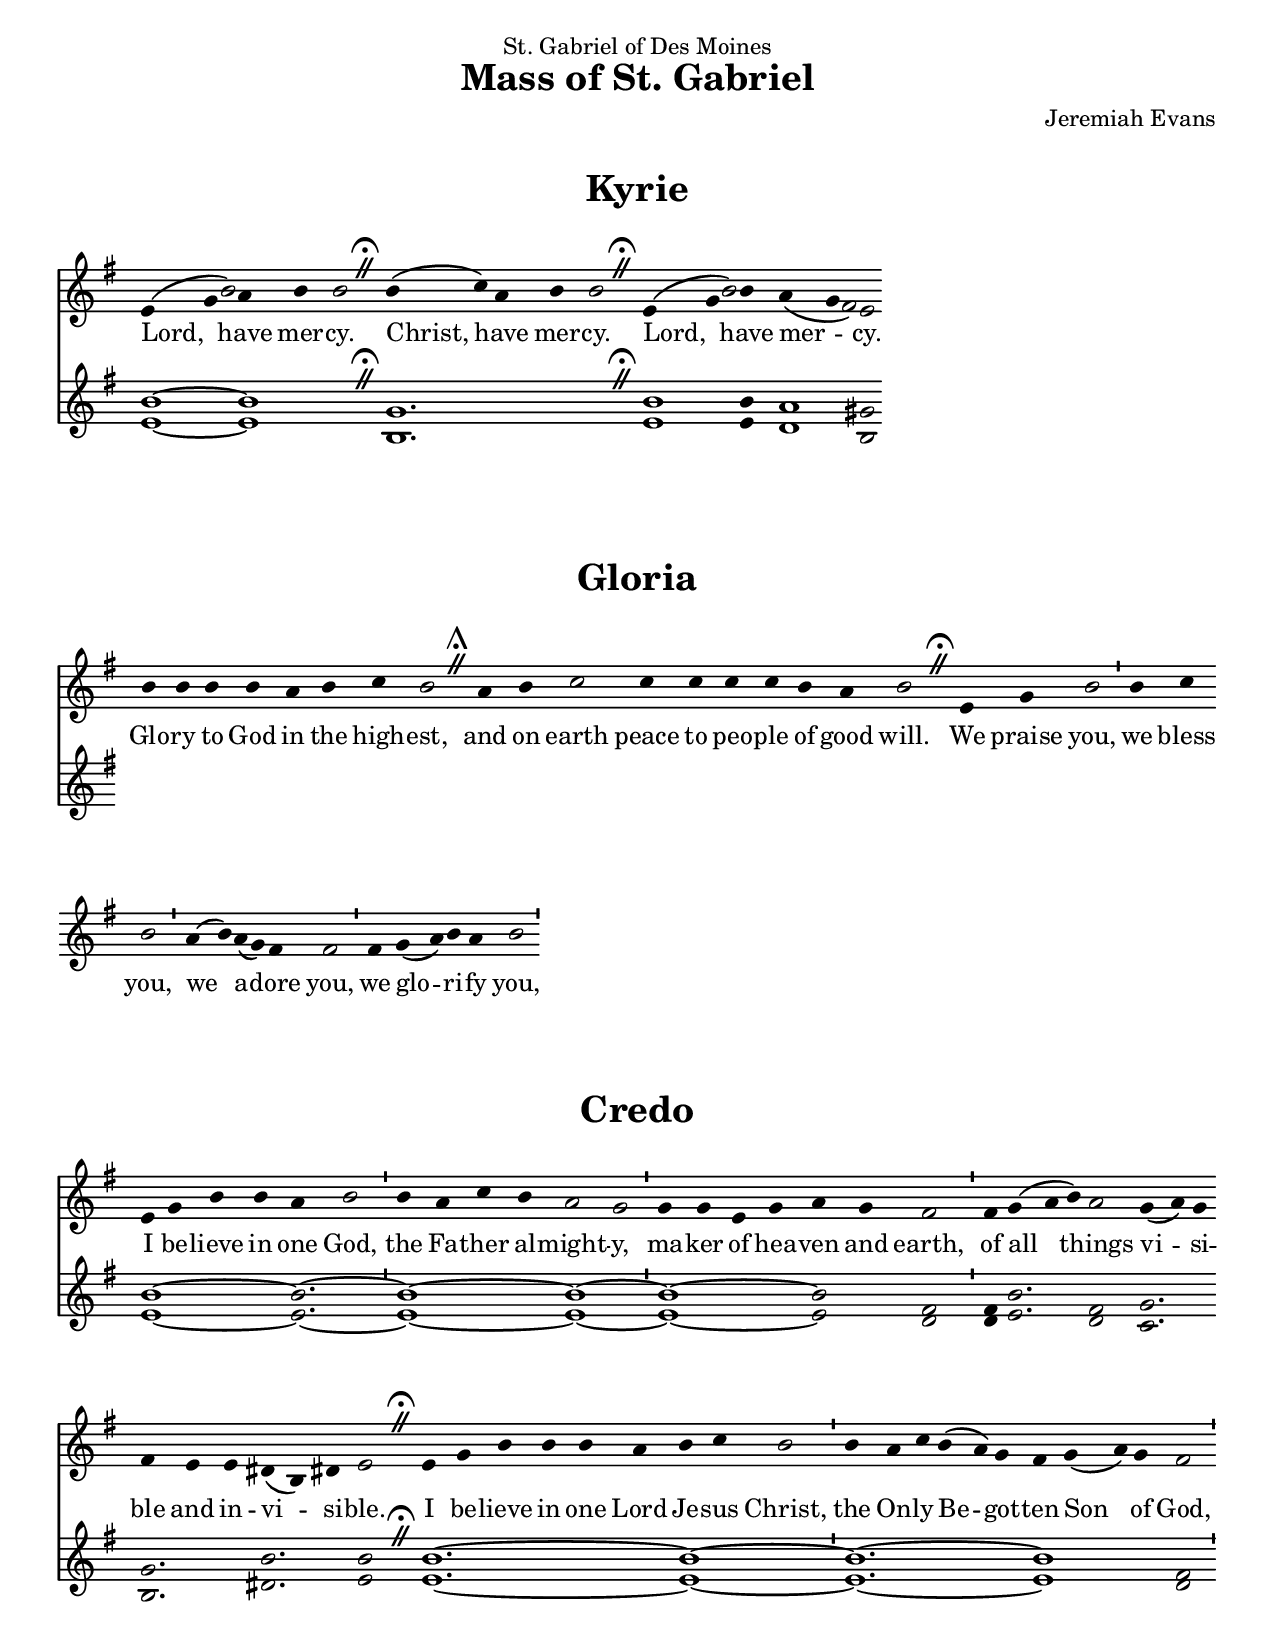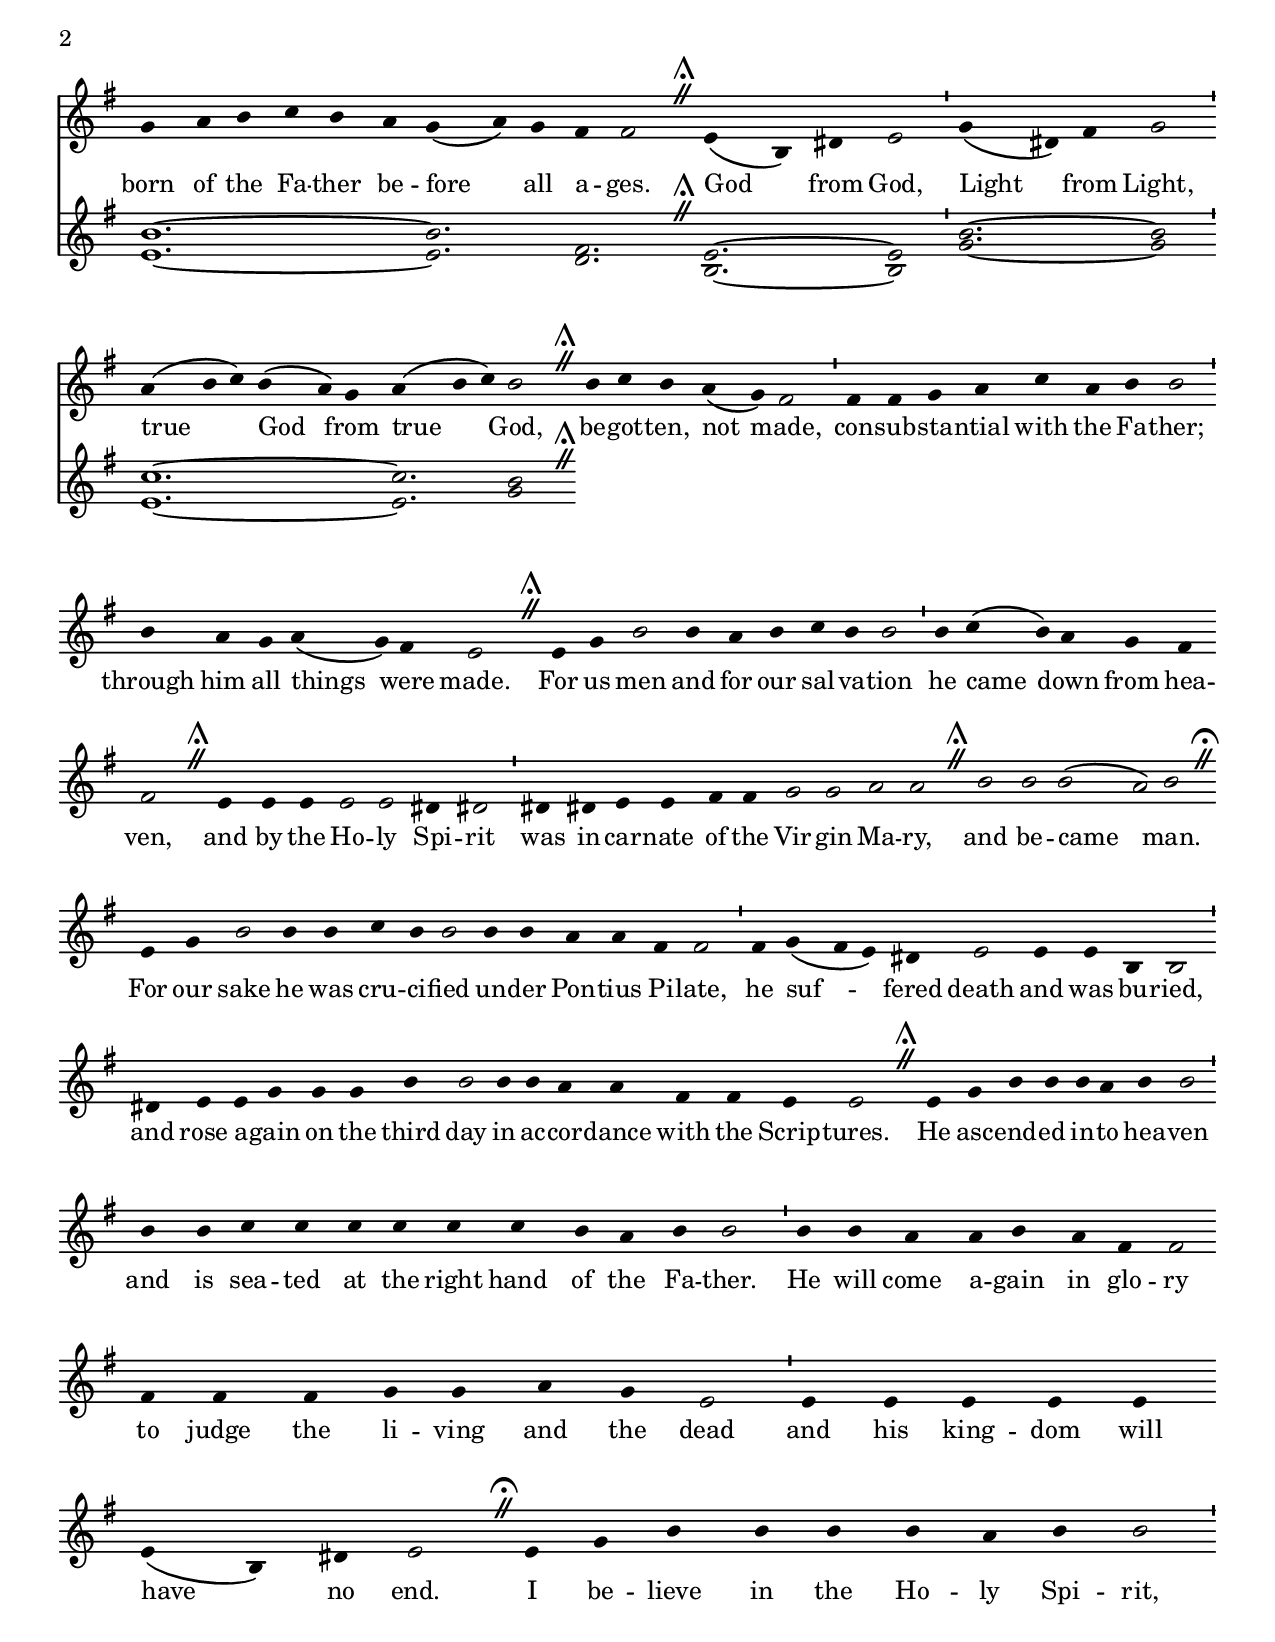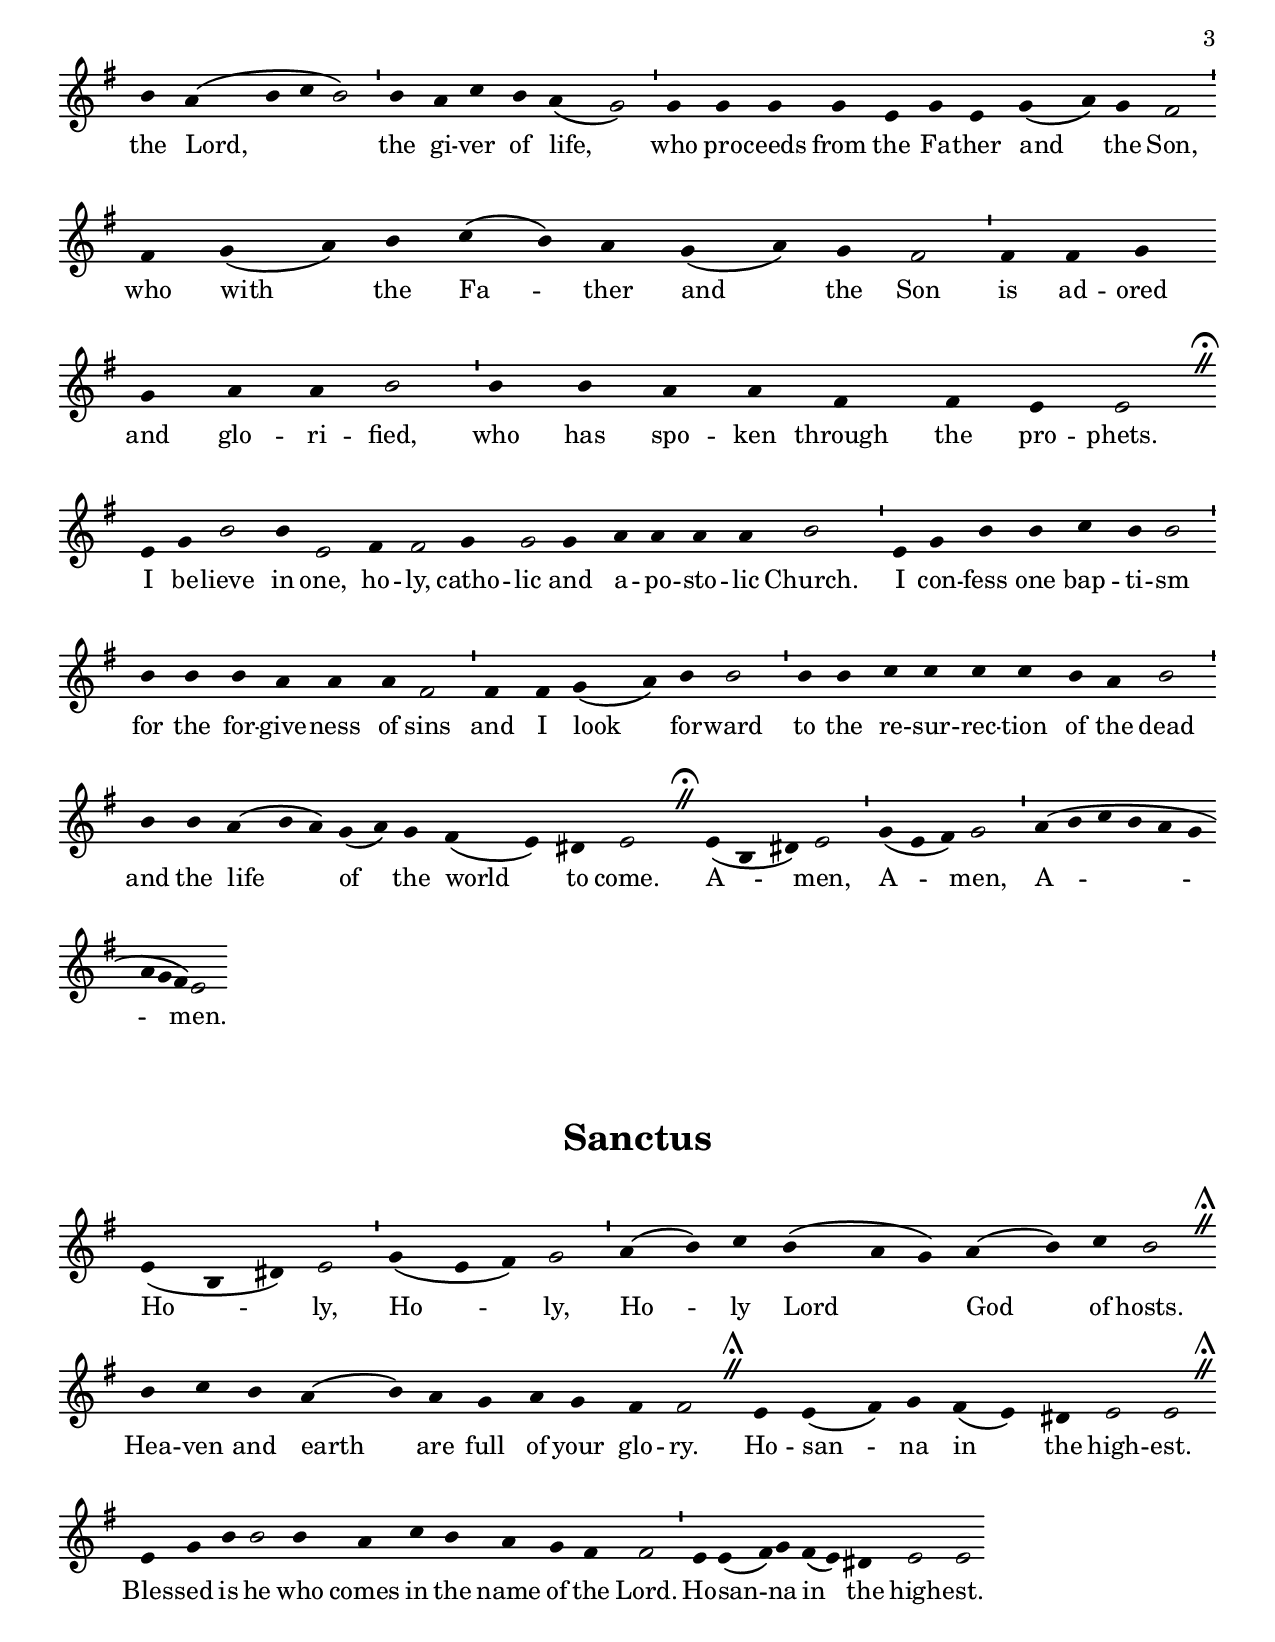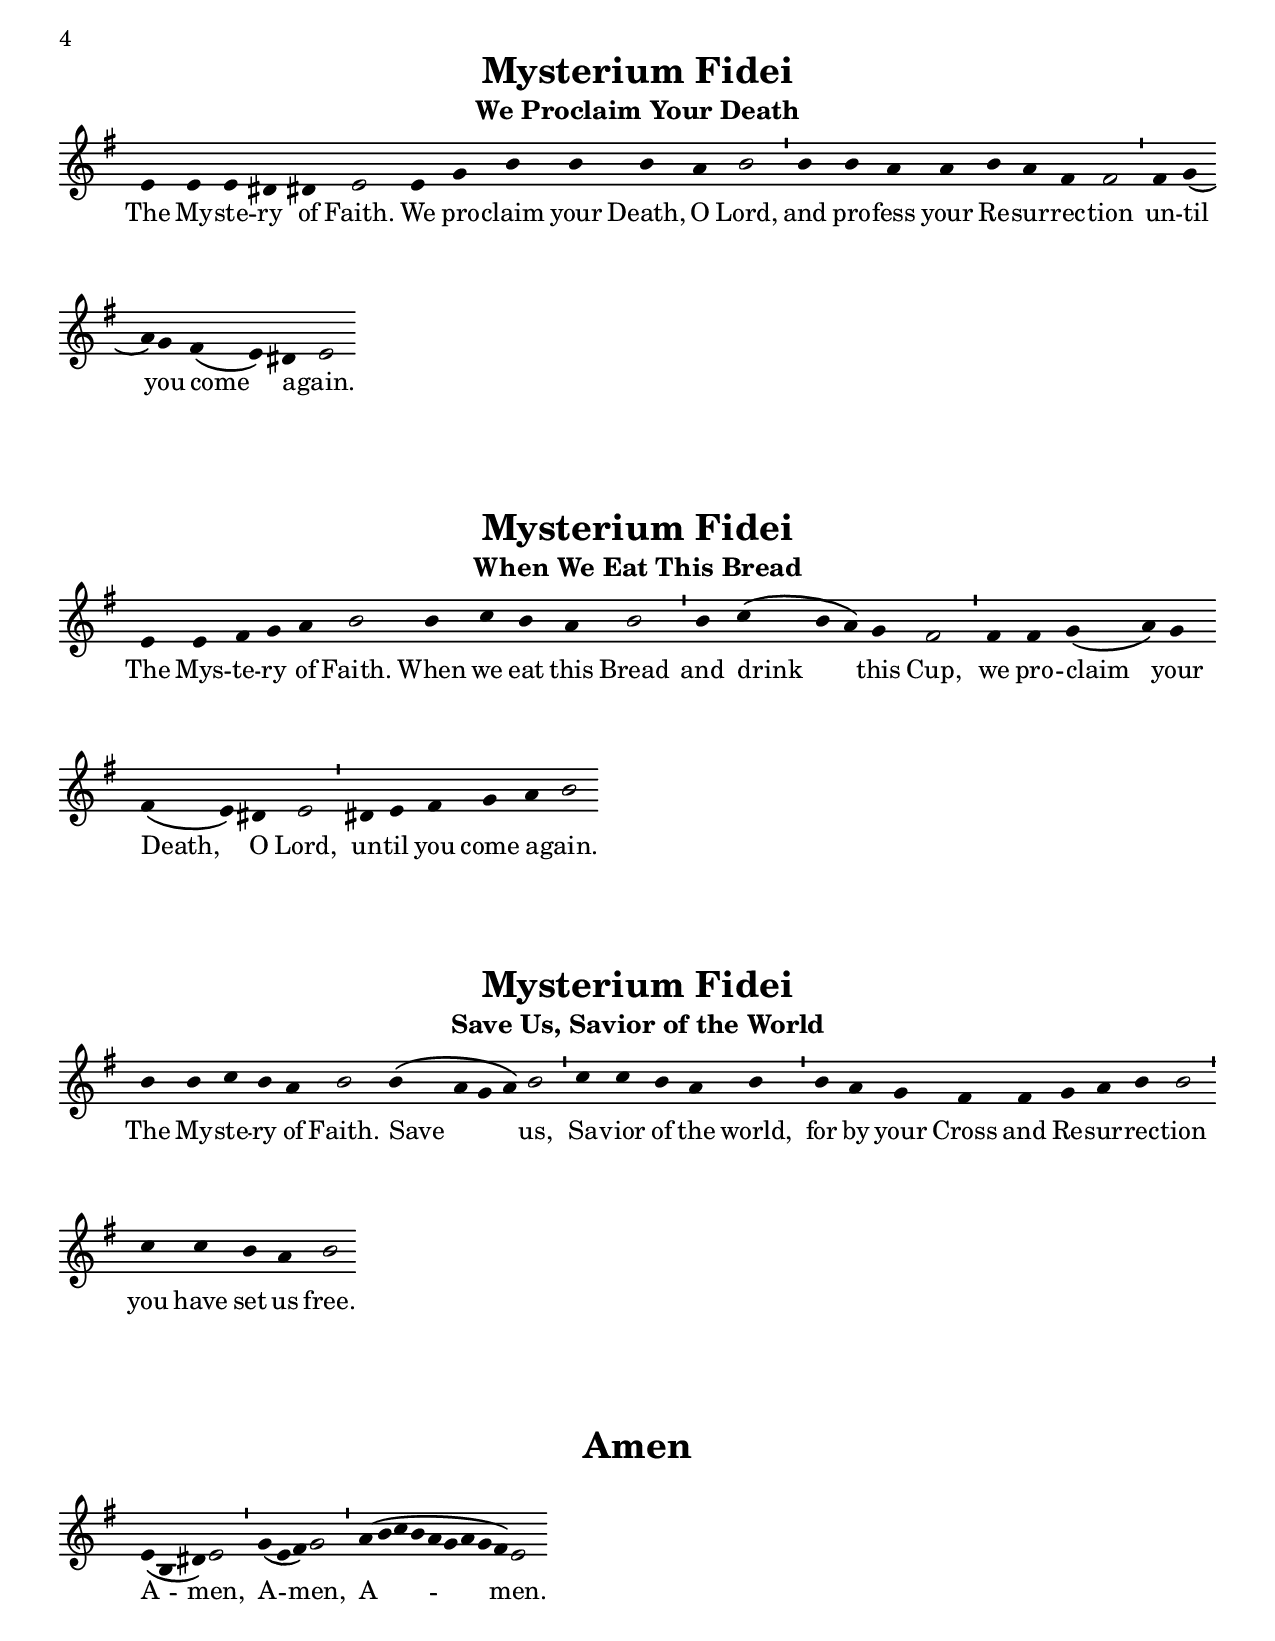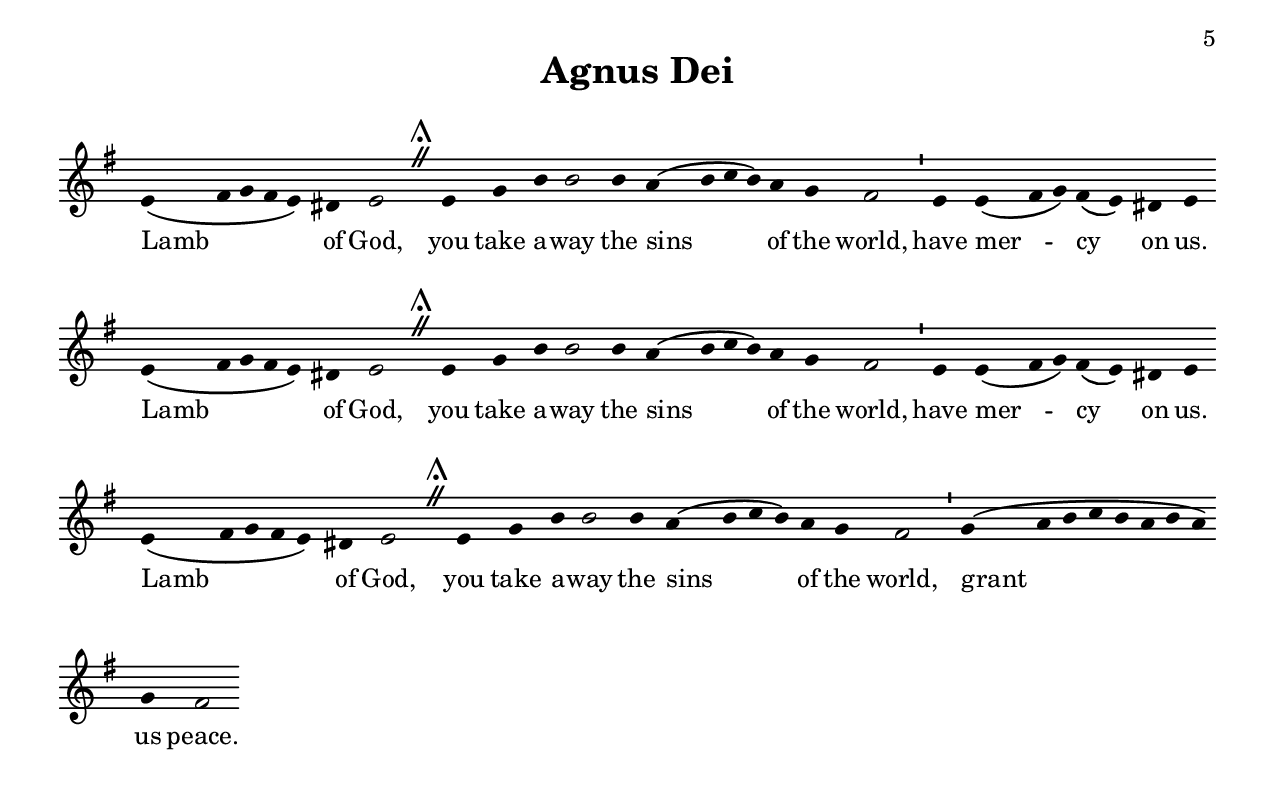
% LilyBin
\include "gregorian.ly"

chantKyrie = \relative c' {
 	\key e \minor
	\set Score.timing = ##f
	\set midiInstrument = #"church organ"
	e4 (g b2) a4 b b2 \divisioMaxima
	b4 (c) a b b2 \divisioMaxima
	e,4 (g b2) b4 a (g fis2) e \finalis
}

verbaKyrie = \lyricmode {
	Lord, have mer -- cy.
	Christ, have mer -- cy.
	Lord, have mer -- cy.
}

droneKyrie = \relative c' {
 	\key e \minor
	\set Score.timing = ##f
	\set midiInstrument = #"church organ"
	
	<e b'>1~ <e b'> \divisioMaxima
	<b g'>1. \divisioMaxima
	<e b'>1 <e b'>4 <d a'>1 <b gis'>2 \finalis
}

chantGloria = \relative c' {
 	\key e \minor
	\set Score.timing = ##f
	\set midiInstrument = #"church organ"
	b'4 b b b a b c b2 \divisioMaior
	a4 b c2 c4 c c c b a b2 \divisioMaxima
	
	e,4 g b2 \divisioMinima
	b4 c b2 \divisioMinima
	a4 (b) a (g) fis fis2 \divisioMinima
	fis4 g (a) b a b2 \divisioMinima
}

verbaGloria = \lyricmode {
	Glo -- ry to God in the high -- est,
	and on earth peace to peo -- ple of good will.

	We praise you,
	we bless you,
	we a -- dore you,
	we glo -- ri -- fy you,
	we give you thanks for your great glo -- ry,
	Lord God, Hea -- ven -- ly King,
	O God, al -- migh -- ty Father.

	Lord Je -- sus Christ, On -- ly Be -- got -- ten Son,
	Lord God, Lamb of God, Son of the Fa -- ther,
	You take a -- way the sin of the world,
	have mer -- cy on us;
	You take a -- way the sin of the world,
	re -- ceive our prayer;
	You are sea -- ted at the right hand of the Fa -- ther,
	have mer -- cy on us.

	For you a -- lone are the Ho -- ly One;
	you a -- lone are the Lord.
	You a -- lone are the Most High, Je -- sus Christ,
	with the Ho -- ly Spi -- rit,
	in the glo -- ry of God, the Fa -- ther.
	A -- men
}

droneGloria = \relative c' {
 	\key e \minor
	\set Score.timing = ##f
	\set midiInstrument = #"church organ"
}

chantCredo = \relative c' {
 	\key e \minor
	\set Score.timing = ##f
	\set midiInstrument = #"church organ"
	%Stanza 1
	e4 g b b a b2 \divisioMinima
	b4 a c b a2 g \divisioMinima
	g4 g e g a g fis2 \divisioMinima
	fis4 g (a b) a2 g4 (a) g fis e e dis (b) dis e2 \divisioMaxima

	%Stanza 2
	e4 g b b b a b c b2 \divisioMinima
	b4 a c b (a) g fis g (a) g fis2 \divisioMinima \break
	g4 a b c b a g (a) g fis fis2 \divisioMaior

	e4 (b) dis e2 \divisioMinima
	g4 (dis) fis g2 \divisioMinima \break
	a4 (b c) b (a) g a (b c) b2 \divisioMaior
	b4 c b a (g) fis2 \divisioMinima
	fis4 fis g a c a b \noBreak b2 \divisioMinima
	b4 a g a (g) fis e2 \divisioMaior

	e4 g b2 b4 a b c b b2 \divisioMinima
	b4 c (b) a g \noBreak fis fis2 \divisioMaior
	e4 e e e2 e dis4 dis2 \divisioMinima
	dis4 dis e e fis fis g2 g a a \divisioMaior
	b b b (a) b \divisioMaxima \break

	%Stanza 4

	e,4 g b2 b4 b c b b2 b4 b a a fis fis2 \divisioMinima
	fis4 g (fis e) dis e2 e4 e b b2 \divisioMinima \break
	dis4 e e g g g b b2 b4 b a a fis fis e e2 \divisioMaior

	e4 g b b b a b b2 \divisioMinima \break
	b4 b c c c c c c b a b b2 \divisioMinima
	b4 b a a b a fis fis2 \break fis4 fis fis g g a g e2 \divisioMinima
	e4 e e e e e (b) dis e2 \divisioMaxima
	
	%Stanza 5
	e4 g b b b b a b b2 \divisioMinima \break
	b4 a (b c b2)  \divisioMinima
	b4 a c b a (g2) \divisioMinima
	g4 g g g e g e g (a) g fis2 \divisioMinima \break
	fis4 g (a) b c (b) a g (a) g fis2 \divisioMinima
	fis4 fis g g a a b2 \divisioMinima
	b4 b a a fis fis e e2 \divisioMaxima \break
	
	%Stanza 6
	e4 g b2 b4 e,2 fis4 fis2 g4 g2 g4 a a a a b2 \divisioMinima
	e,4 g b b c b b2 \divisioMinima \break b4 b b a a a fis2 \divisioMinima
	fis4 fis g (a) b b2 \divisioMinima b4 b c c c c b a b2 \divisioMinima \break
	b4 b a (b a) g (a) g fis (e) dis e2 \divisioMaxima
	
	%Amen
	e4( b dis) e2 \divisioMinima
	g4( e fis) g2 \divisioMinima
	a4( b c b a g a g fis) e2 \finalis
}

verbaCredo = \lyricmode {
	%Stanza 1
	I be -- lieve in one God,
	the Fa -- ther al -- might -- y,
	ma -- ker of hea -- ven and earth,
	of all things vi -- si -- ble and in -- vi -- si -- ble.

	%Stanza 2
	I be -- lieve in one Lord Je -- sus Christ,
	the On -- ly Be -- got -- ten Son of God,
	born of the Fa -- ther be -- fore all a -- ges.

	God from God, Light from Light,
	true God from true God,
	be -- got -- ten, not made,
	con -- sub -- sta -- ntial with the Fa -- ther;
	through him all things were made.
	
	For us men and for our sal -- va -- tion
	he came down from hea -- ven,

	and by the Ho -- ly Spi -- rit
	was in -- car -- nate of the Vir -- gin Ma -- ry, and be -- came man.

	%Stanza 4
	
	For our sake he was cru -- ci -- fied un -- der Pon -- tius Pi -- late,
	he suf -- fered death and was bu -- ried,
	and rose a -- gain on the third day
	in ac -- cor -- dance with the Scrip -- tures.
	He asc -- end -- ed in -- to hea -- ven 
	and is sea -- ted at the right hand of the Fa -- ther.
	He will come a -- gain in glo -- ry
	to judge the li -- ving and the dead
	and his king -- dom will have no end.

	%Stanza 5
	I be -- lieve in the Ho -- ly Spi -- rit, 
	the Lord, the gi -- ver of life, 
	who pro -- ceeds from the Fa -- ther and the Son,
	who with the Fa -- ther and the Son
	is ad -- ored and glo -- ri -- fied,
	who has spo -- ken through the pro -- phets.

	%Stanza 6
	I be -- lieve in one, ho -- ly, 
	catho -- lic and a -- po -- sto -- lic Church.
	I con -- fess one bap -- ti -- sm
	for the for -- give -- ness of sins
	and I look for -- ward to the re -- sur -- rec -- tion of the dead
	and the life of the world to come. 
	
	A -- men, A -- men, A -- men.
}

droneCredo = \relative c' {
 	\key e \minor
	\set Score.timing = ##f
	\set midiInstrument = #"church organ"
	<e b'>1~ <e b'>2.~ \divisioMinima
	<e b'>1~ <e b'>1~ \divisioMinima
	<e b'>1~ <e b'>2 <d fis>2 \divisioMinima
	<d fis>4 <e b'>2. <d fis>2 <c g'>2. <b g'>2. <b' dis,>2. <e, b'>2 \divisioMaxima
	
	<e b'>1.~ <e b'>1~ \divisioMinima
	<e b'>1.~ <e b'>1 <d fis>2 \divisioMinima
	<e b'>1.~ <e b'>2. <d fis>2. \divisioMaior
	<e b>2.~ <e b>2 \divisioMinima
	<g b>2.~ <g b>2 \divisioMinima
	<e c'>1.~ <e c'>2. <b' g>2 \divisioMaior
}

chantSanctus = \relative c' {
 	\key e \minor
	\set Score.timing = ##f
	
	e4 (b dis) e2 \divisioMinima
	g4 (e fis) g2 \divisioMinima
	a4 (b) c b (a g) a (b) c b2 \divisioMaior \break
	
	b4 c b a (b) a g a g fis fis2 \divisioMaior
	e4 e (fis) g fis (e) dis e2 e \divisioMaior \break
	
	e4 g b b2 b4 a c b a g fis fis2 \divisioMinima
	e4 e (fis) g fis (e) dis e2 e \finalis
}

verbaSanctus = \lyricmode {
	Ho -- ly, Ho -- ly, Ho -- ly Lord God of hosts.
	Hea -- ven and earth are full of your glo -- ry.
	Ho -- san -- na in the high -- est.
	Bles -- sed is he who comes in the name of the Lord.
	Ho -- san -- na in the high -- est.
}

chantMFA = \relative c' {
 	\key e \minor
	\set Score.timing = ##f
	
	e4 e e dis dis e2 \finalis 
	
	e4 g b b b a b2 \divisioMinima
	b4 b a a b a fis fis2 \divisioMinima
	fis4 g (a) g fis (e) dis e2 \finalis
}

verbaMFA = \lyricmode {
	The My -- ste -- ry of Faith.
	
	We pro -- claim your Death, O Lord,
	and pro -- fess your Re -- sur -- rec -- tion
	un -- til you come a -- gain.
}

chantMFB = \relative c' {
 	\key e \minor
	\set Score.timing = ##f
	
	e4 e fis g a b2 \finalis 
	
	b4 c b a b2 \divisioMinima
	b4 c (b a) g fis2 \divisioMinima
	fis4 fis g (a) g fis (e) dis e2 \divisioMinima
	dis4 e fis g a b2 \finalis
}

verbaMFB = \lyricmode {
	The Mys -- te -- ry of Faith.
	
	When we eat this Bread and drink this Cup,
	we pro -- claim your Death, O Lord,
	un -- til you come a -- gain.
}

chantMFC = \relative c' {
 	\key e \minor
	\set Score.timing = ##f
	
	b'4 b c b a b2 \finalis 
	
	b4 (a g a) b2 \divisioMinima
	c4 c b a b \divisioMinima 
	b4 a g fis fis g a b b2 \divisioMinima
	c4 c b a b2 \finalis
}

verbaMFC = \lyricmode {
	The My -- ste -- ry of Faith.
	
	Save us, Sa -- vior of the world,
	for by your Cross and Re -- sur -- rec -- tion
	you have set us free.
}

chantAmen = \relative c' {
 	\key e \minor
	\set Score.timing = ##f
	
	e4( b dis) e2 \divisioMinima
	g4( e fis) g2 \divisioMinima
	a4( b c b a g a g fis) e2 \finalis
}

verbaAmen = \lyricmode {
	A -- men, A -- men, A -- men.
}

chantAD = \relative c' {
 	\key e \minor
	\set Score.timing = ##f
	
	e4 (fis g fis e) dis e2 \divisioMaior
	e4 g b b2 b4 a (b c b) a g fis2 \divisioMinima
	e4 e (fis g) fis (e) dis e  \finalis
	\break
	
	e4 (fis g fis e) dis e2 \divisioMaior
	e4 g b b2 b4 a (b c b) a g fis2 \divisioMinima
	e4 e (fis g) fis (e) dis e  \finalis
	\break
	
	e4 (fis g fis e) dis e2 \divisioMaior
	e4 g b b2 b4 a (b c b) a g fis2 \divisioMinima
	g4 (a b c b a b a) g fis2 \finalis
}

verbaAD = \lyricmode {
	Lamb of God, you take a -- way the sins of the world, have mer -- cy on us.
	Lamb of God, you take a -- way the sins of the world, have mer -- cy on us.
	Lamb of God, you take a -- way the sins of the world, grant us peace.
}

\book {
	#(set! paper-alist (cons '("my size" . (cons (* 8.5 in) (* 11 in))) paper-alist))

	\paper {
		print-all-headers = ##t
		#(set-paper-size "my size")	
		margin = 1.0\in
	}
	\header {
		dedication = "St. Gabriel of Des Moines"
		title = "Mass of St. Gabriel"
		% Do not display the tagline for this book
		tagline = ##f
		composer = "Jeremiah Evans"
	}
	\markup { \vspace #1 }
	\score {
		<<
			\new Staff {
				\new Voice = "melody" \chantKyrie
			}
			\new Lyrics = "kyrieLyrics" 
			\new Staff {
				\new Drone = "drone" \droneKyrie
			}
			\context Lyrics = "kyrieLyrics" {
				\lyricsto "melody" \verbaKyrie
			}
		>>
		\header {
			title = "Kyrie"
			subtitle = ##f
			dedication = ##f
			composer = ##f
		}
		\layout {
			\context {
				\Staff
				\accidentalStyle forget
				\remove "Time_signature_engraver"
				\remove "Bar_engraver"
				\hide Stem
			}
			\context {
				\Voice
				\override Stem.length = #0
			}
			\context {
				\Score
				barAlways = ##t
			}
		}
		\midi {
			\context {
				\Staff
				\remove "Staff_performer"
			}
			\context {
				\Voice
				\consists "Staff_performer"      
			}
			\context {
				\Score
				tempoWholesPerMinute = #(ly:make-moment 72 2)
			}
		}
	}
	\markup { \vspace #2 }\score {
		<<
			\new Staff {
				\new Voice = "melody" \chantGloria
			}
			\new Lyrics = "gloriaLyrics" 
			\new Staff {
				\new Drone = "drone" \droneGloria
			}
			\context Lyrics = "gloriaLyrics" {
				\lyricsto "melody" \verbaGloria
			}
		>>
		\header {
			title = "Gloria"
			subtitle = ##f
			dedication = ##f
			composer = ##f
		}
		\layout {
			\context {
				\Staff
				\accidentalStyle forget
				\remove "Time_signature_engraver"
				\remove "Bar_engraver"
				\hide Stem
			}
			\context {
				\Voice
				\override Stem.length = #0
			}
			\context {
				\Score
				barAlways = ##t
			}
		}
		\midi {
			\context {
				\Staff
				\remove "Staff_performer"
			}
			\context {
				\Voice
				\consists "Staff_performer"      
			}
			\context {
				\Score
				tempoWholesPerMinute = #(ly:make-moment 72 2)
			}
		}
	}
	\markup { \vspace #2 }
	\score {
		<<
			\new Staff {
				\new Voice = "melody" \chantCredo
			}
			\new Lyrics = "credoLyrics" 
			\new Staff {
				\new Drone = "drone" \droneCredo
			}
			\context Lyrics = "credoLyrics" {
				\lyricsto "melody" \verbaCredo
			}
		>>
		\header {
			title = "Credo"
			subtitle = ##f
			dedication = ##f
			composer = ##f
		}
		\layout {
			\context {
				\Staff
				\accidentalStyle forget
				\remove "Time_signature_engraver"
				\remove "Bar_engraver"
				\hide Stem
			}
			\context {
				\Voice
				\override Stem.length = #0
			}
			\context {
				\Score
				barAlways = ##t
			}
		}
		\midi {
			\context {
				\Staff
				\remove "Staff_performer"
			}
			\context {
				\Voice
				\consists "Staff_performer"      
			}
			\context {
				\Score
				tempoWholesPerMinute = #(ly:make-moment 72 2)
			}
		}
	}
	\markup { \vspace #2 }
	\score {
		\new Staff <<
			\new Voice = "melody" \chantSanctus
			\new Lyrics = "one" \lyricsto melody \verbaSanctus
		>>
		\header {
			title = "Sanctus"
			subtitle = ##f
			dedication = ##f
			composer = ##f
		}
		\layout {
			\context {
				\Staff
				\accidentalStyle forget
				\remove "Time_signature_engraver"
				\remove "Bar_engraver"
				\hide Stem
			}
			\context {
				\Voice
				\override Stem.length = #0
			}
			\context {
				\Score
				barAlways = ##t
			}
		}
	}
	\pageBreak
	\score {
		\new Staff <<
			\new Voice = "melody" \chantMFA
			\new Lyrics = "one" \lyricsto melody \verbaMFA
		>>
		\header {
			title = "Mysterium Fidei"
			subtitle = "We Proclaim Your Death"
			dedication = ##f
			composer = ##f
		}
		\layout {
			\context {
				\Staff
				\accidentalStyle forget
				\remove "Time_signature_engraver"
				\remove "Bar_engraver"
				\hide Stem
			}
			\context {
				\Voice
				\override Stem.length = #0
			}
			\context {
				\Score
				barAlways = ##t
			}
		}
	}
	\markup { \vspace #2 }
	\score {
		\new Staff <<
			\new Voice = "melody" \chantMFB
			\new Lyrics = "one" \lyricsto melody \verbaMFB
		>>
		\header {
			title = "Mysterium Fidei"
			subtitle = "When We Eat This Bread"
			dedication = ##f
			composer = ##f
		}
		\layout {
			\context {
				\Staff
				\accidentalStyle forget
				\remove "Time_signature_engraver"
				\remove "Bar_engraver"
				\hide Stem
			}
			\context {
				\Voice
				\override Stem.length = #0
			}
			\context {
				\Score
				barAlways = ##t
			}
		}
	}
	\markup { \vspace #2 }
	\score {
		\new Staff <<
			\new Voice = "melody" \chantMFC
			\new Lyrics = "one" \lyricsto melody \verbaMFC
		>>
		\header {
			title = "Mysterium Fidei"
			subtitle = "Save Us, Savior of the World"
			dedication = ##f
			composer = ##f
		}
		\layout {
			\context {
				\Staff
				\accidentalStyle forget
				\remove "Time_signature_engraver"
				\remove "Bar_engraver"
				\hide Stem
			}
			\context {
				\Voice
				\override Stem.length = #0
			}
			\context {
				\Score
				barAlways = ##t
			}
		}
	}
	\markup { \vspace #2 }
	\score {
		\new Staff <<
			\new Voice = "melody" \chantAmen
			\new Lyrics = "one" \lyricsto melody \verbaAmen
		>>
		\header {
			title = "Amen"
			subtitle = ##f
			dedication = ##f
			composer = ##f
		}
		\layout {
			\context {
				\Staff
				\accidentalStyle forget
				\remove "Time_signature_engraver"
				\remove "Bar_engraver"
				\hide Stem
			}
			\context {
				\Voice
				\override Stem.length = #0
			}
			\context {
				\Score
				barAlways = ##t
			}
		}
	}
	\pageBreak
	\score {
		\new Staff <<
			\new Voice = "melody" \chantAD
			\new Lyrics = "one" \lyricsto melody \verbaAD
		>>
		\header {
			title = "Agnus Dei"
			subtitle = ##f
			dedication = ##f
			composer = ##f
		}
		\layout {
			\context {
				\Staff
				\accidentalStyle forget
				\remove "Time_signature_engraver"
				\remove "Bar_engraver"
				\hide Stem
			}
			\context {
				\Voice
				\override Stem.length = #0
			}
			\context {
				\Score
				barAlways = ##t
			}
		}
	}
}


